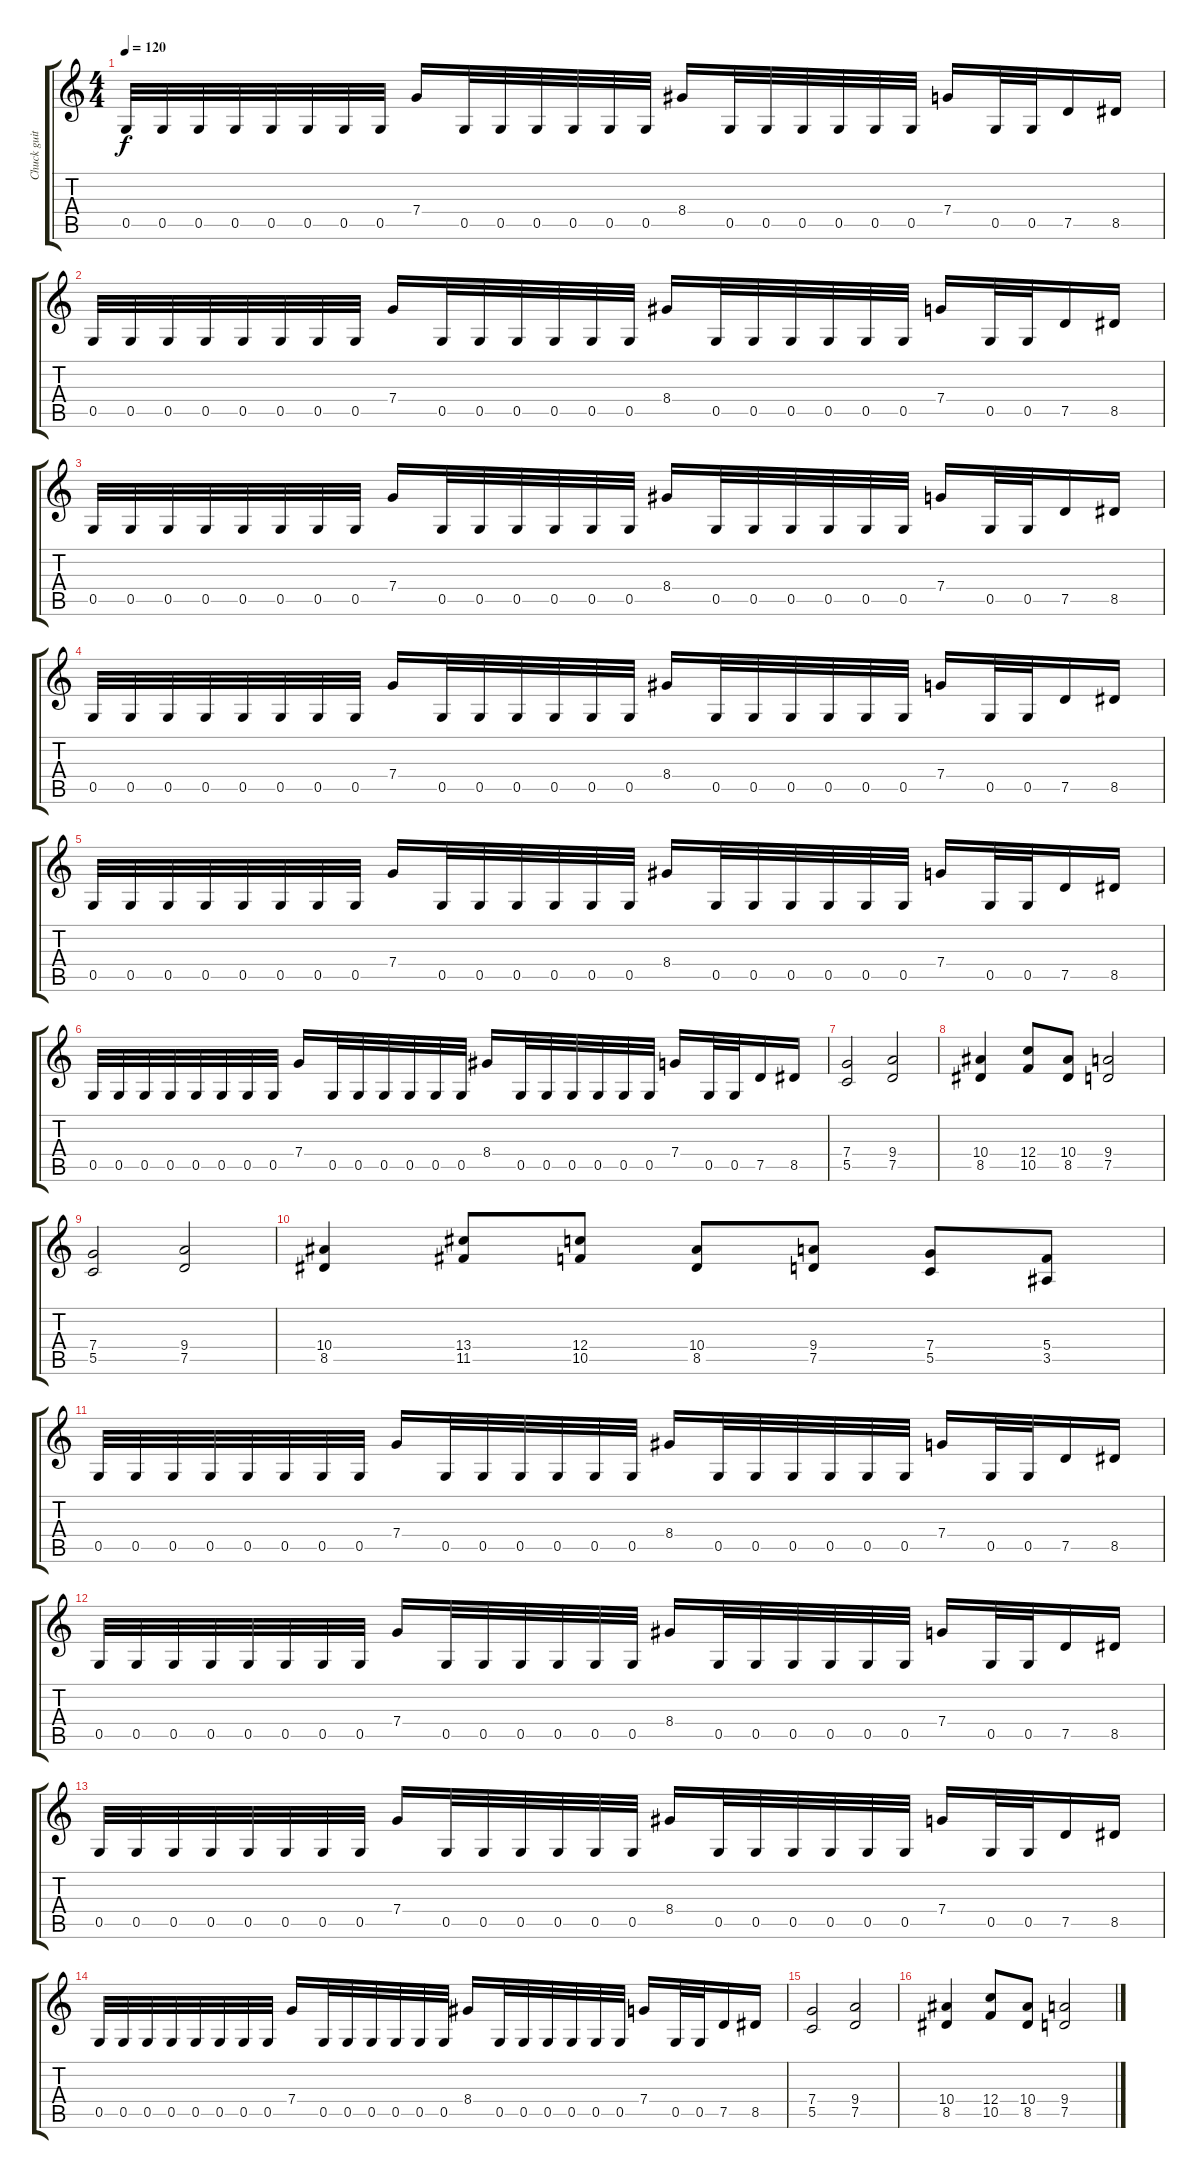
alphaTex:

\track ("Chuck guitar1" "Chuck guit") {instrument distortionguitar}
\staff {score tabs}
\tuning (D4 A3 F3 C3 G2 D2) {hide}
\ts (4 4)
\tempo 120
\clef g2
\ks c
0.5.32{dy f} 0.5.32 0.5.32 0.5.32 0.5.32 0.5.32 0.5.32 0.5.32 7.4.16 0.5.32 0.5.32 0.5.32 0.5.32 0.5.32 0.5.32 8.4.16 0.5.32 0.5.32 0.5.32 0.5.32 0.5.32 0.5.32 7.4.16 0.5.32 0.5.32 7.5.16 8.5.16 |
0.5.32 0.5.32 0.5.32 0.5.32 0.5.32 0.5.32 0.5.32 0.5.32 7.4.16 0.5.32 0.5.32 0.5.32 0.5.32 0.5.32 0.5.32 8.4.16 0.5.32 0.5.32 0.5.32 0.5.32 0.5.32 0.5.32 7.4.16 0.5.32 0.5.32 7.5.16 8.5.16 |
0.5.32 0.5.32 0.5.32 0.5.32 0.5.32 0.5.32 0.5.32 0.5.32 7.4.16 0.5.32 0.5.32 0.5.32 0.5.32 0.5.32 0.5.32 8.4.16 0.5.32 0.5.32 0.5.32 0.5.32 0.5.32 0.5.32 7.4.16 0.5.32 0.5.32 7.5.16 8.5.16 |
0.5.32 0.5.32 0.5.32 0.5.32 0.5.32 0.5.32 0.5.32 0.5.32 7.4.16 0.5.32 0.5.32 0.5.32 0.5.32 0.5.32 0.5.32 8.4.16 0.5.32 0.5.32 0.5.32 0.5.32 0.5.32 0.5.32 7.4.16 0.5.32 0.5.32 7.5.16 8.5.16 |
0.5.32 0.5.32 0.5.32 0.5.32 0.5.32 0.5.32 0.5.32 0.5.32 7.4.16 0.5.32 0.5.32 0.5.32 0.5.32 0.5.32 0.5.32 8.4.16 0.5.32 0.5.32 0.5.32 0.5.32 0.5.32 0.5.32 7.4.16 0.5.32 0.5.32 7.5.16 8.5.16 |
0.5.32 0.5.32 0.5.32 0.5.32 0.5.32 0.5.32 0.5.32 0.5.32 7.4.16 0.5.32 0.5.32 0.5.32 0.5.32 0.5.32 0.5.32 8.4.16 0.5.32 0.5.32 0.5.32 0.5.32 0.5.32 0.5.32 7.4.16 0.5.32 0.5.32 7.5.16 8.5.16 |
(7.4 5.5).2 (9.4 7.5).2 |
(10.4 8.5).4 (12.4 10.5).8 (10.4 8.5).8 (9.4 7.5).2 |
(7.4 5.5).2 (9.4 7.5).2 |
(10.4 8.5).4 (13.4 11.5).8 (12.4 10.5).8 (10.4 8.5).8 (9.4 7.5).8 (7.4 5.5).8 (5.4 3.5).8 |
0.5.32 0.5.32 0.5.32 0.5.32 0.5.32 0.5.32 0.5.32 0.5.32 7.4.16 0.5.32 0.5.32 0.5.32 0.5.32 0.5.32 0.5.32 8.4.16 0.5.32 0.5.32 0.5.32 0.5.32 0.5.32 0.5.32 7.4.16 0.5.32 0.5.32 7.5.16 8.5.16 |
0.5.32 0.5.32 0.5.32 0.5.32 0.5.32 0.5.32 0.5.32 0.5.32 7.4.16 0.5.32 0.5.32 0.5.32 0.5.32 0.5.32 0.5.32 8.4.16 0.5.32 0.5.32 0.5.32 0.5.32 0.5.32 0.5.32 7.4.16 0.5.32 0.5.32 7.5.16 8.5.16 |
0.5.32 0.5.32 0.5.32 0.5.32 0.5.32 0.5.32 0.5.32 0.5.32 7.4.16 0.5.32 0.5.32 0.5.32 0.5.32 0.5.32 0.5.32 8.4.16 0.5.32 0.5.32 0.5.32 0.5.32 0.5.32 0.5.32 7.4.16 0.5.32 0.5.32 7.5.16 8.5.16 |
0.5.32 0.5.32 0.5.32 0.5.32 0.5.32 0.5.32 0.5.32 0.5.32 7.4.16 0.5.32 0.5.32 0.5.32 0.5.32 0.5.32 0.5.32 8.4.16 0.5.32 0.5.32 0.5.32 0.5.32 0.5.32 0.5.32 7.4.16 0.5.32 0.5.32 7.5.16 8.5.16 |
(7.4 5.5).2 (9.4 7.5).2 |
(10.4 8.5).4 (12.4 10.5).8 (10.4 8.5).8 (9.4 7.5).2
